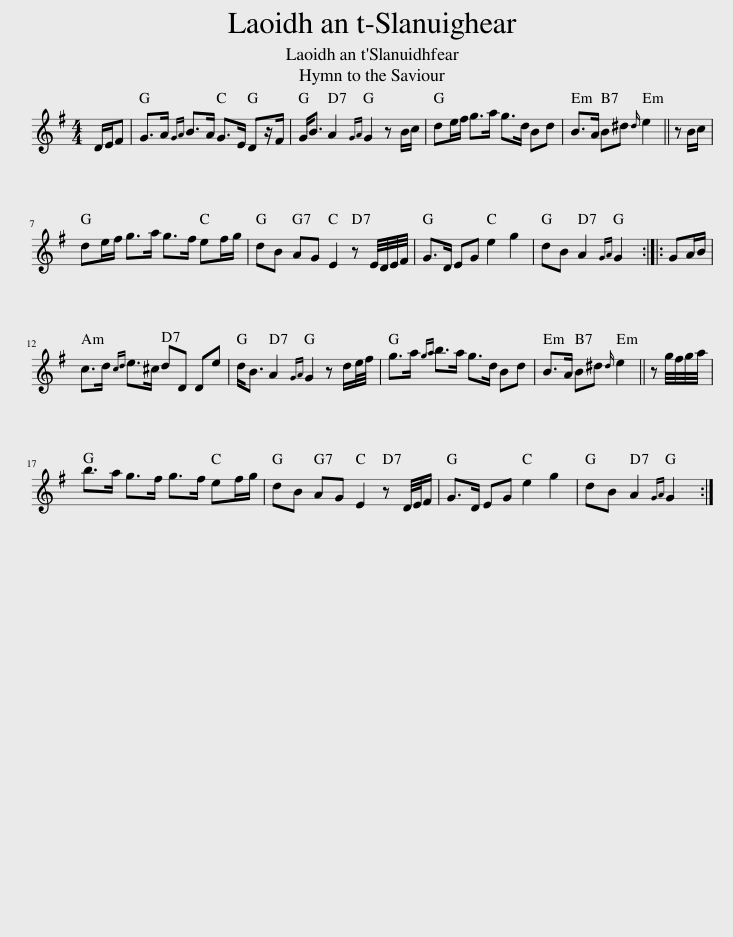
X:1
L:1/8
M:4/4
I:linebreak $
K:G
V:1 treble
V:1
 D/E/F | G>A{GA} B>A G>E Dz/F/ | G<B A2{GA} G2 z B/c/ | de/f/ g>a g>d Bd | B>A B^d{d} e2 || %5
 z B/c/ |$ de/f/ g>a g>f ef/g/ | dB AG E2 z E/4D/4E/4F/4 | G>D EG e2 g2 | dB A2{GA} G2 :: %10
 GA/B/ |$ c>d{cd} e>^c dD De | d<B A2{GA} G2 z d/e/4f/4 | g>a{ga} b>a g>d Bd | B>A B^d{d} e2 || %15
 z g/4f/4g/4a/4 |$ b>a g>f g>f ef/g/ | dB AG E2 z D/4E/4F/ | G>D EG e2 g2 | dB A2{GA} G2 :| %20
